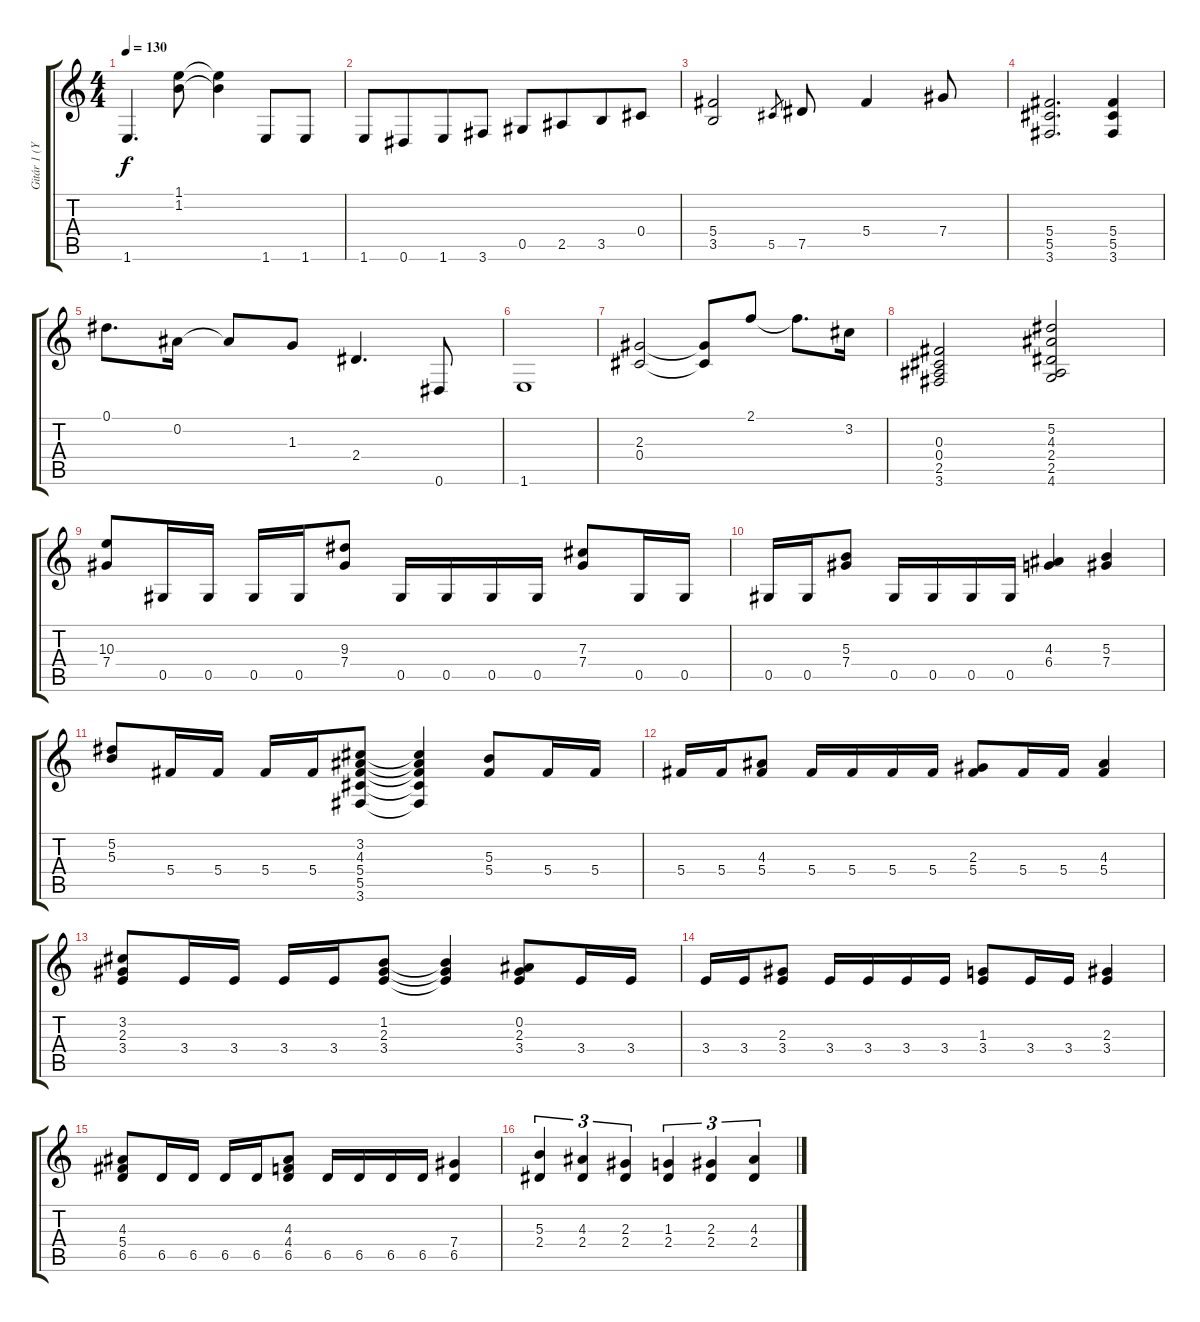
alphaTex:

\track ("Gitár 1 (Yngwie Malmsteen)" "Gitár 1 (Y") {instrument distortionguitar}
\staff {score tabs}
\tuning (Eb4 Bb3 Gb3 Db3 Ab2 Eb2) {hide}
\ts (4 4)
\tempo 130
\clef g2
\ks c
1.6.4{d dy f} (1.1 1.2).8 (1.1{t} 1.2{t}).4 1.6.8 1.6.8 |
1.6.8 0.6.8{beam merge} 1.6.8 3.6.8 0.5.8 2.5.8{beam merge} 3.5.8 0.4.8 |
(5.4 3.5).2 5.5.8{gr} 7.5.8 5.4.4 7.4.8 |
(5.4 5.5 3.6).2{d} (5.4 5.5 3.6).4 |
0.1.8{d} 0.2.16 0.2{t}.8 1.3.8 2.4.4{d} 0.6.8 |
1.6.1 |
(2.3 0.4).2 (2.3{t} 0.4{t}).8 2.1.8 2.1{t}.8{d} 3.2.16 |
(0.3 0.4 2.5 3.6).2 (5.2 4.3 2.4 2.5 4.6).2 |
(10.3 7.4).8 0.5.16 0.5.16 0.5.16 0.5.16 (9.3 7.4).8 0.5.16 0.5.16 0.5.16 0.5.16 (7.3 7.4).8 0.5.16 0.5.16 |
0.5.16 0.5.16 (5.3 7.4).8 0.5.16 0.5.16 0.5.16 0.5.16 (4.3 6.4).4 (5.3 7.4).4 |
(5.2 5.3).8 5.4.16 5.4.16 5.4.16 5.4.16 (3.2 4.3 5.4 5.5 3.6).8 (3.2{t} 4.3{t} 5.4{t} 5.5{t} 3.6{t}).4 (5.3 5.4).8 5.4.16 5.4.16 |
5.4.16 5.4.16 (4.3 5.4).8 5.4.16 5.4.16 5.4.16 5.4.16 (2.3 5.4).8 5.4.16 5.4.16 (4.3 5.4).4 |
(3.2 2.3 3.4).8 3.4.16 3.4.16 3.4.16 3.4.16 (1.2 2.3 3.4).8 (1.2{t} 2.3{t} 3.4{t}).4 (0.2 2.3 3.4).8 3.4.16 3.4.16 |
3.4.16 3.4.16 (2.3 3.4).8 3.4.16 3.4.16 3.4.16 3.4.16 (1.3 3.4).8 3.4.16 3.4.16 (2.3 3.4).4 |
(4.3 5.4 6.5).8 6.5.16 6.5.16 6.5.16 6.5.16 (4.3 4.4 6.5).8 6.5.16 6.5.16 6.5.16 6.5.16 (7.4 6.5).4 |
(5.3 2.4).4{tu (3 2)} (4.3 2.4).4{tu (3 2)} (2.3 2.4).4{tu (3 2)} (1.3 2.4).4{tu (3 2)} (2.3 2.4).4{tu (3 2)} (4.3 2.4).4{tu (3 2)}
